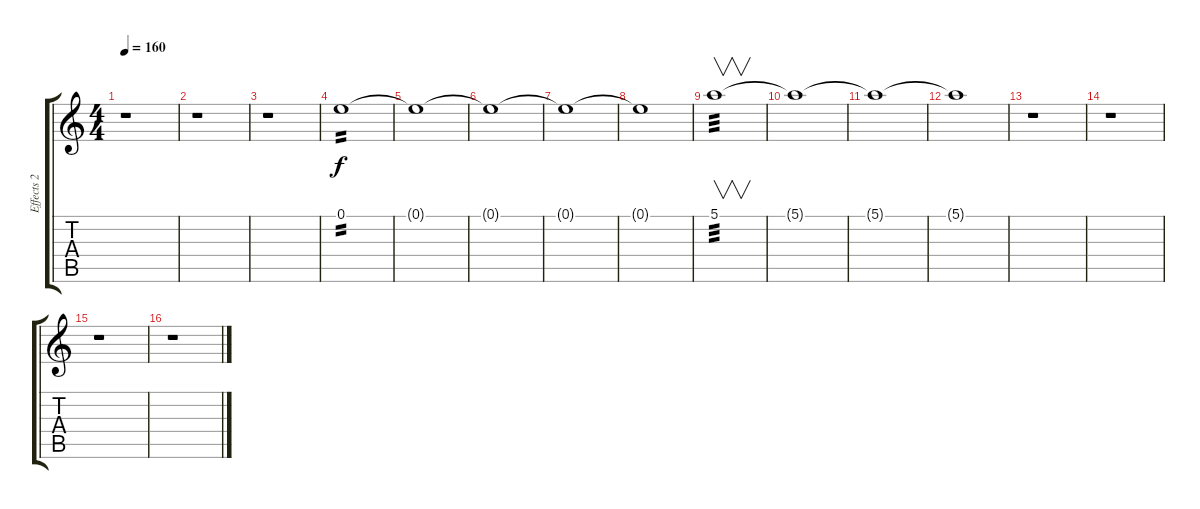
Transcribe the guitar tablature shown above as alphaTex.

\track ("Effects 2 (Someone)" "Effects 2 ") {instrument acousticguitarnylon}
\staff {score tabs}
\tuning (E4 B3 G3 D3 A2 E2) {hide}
\ts (4 4)
\tempo 160
\clef g2
\ks c
r.1{dy f} |
r.1 |
r.1 |
0.1.1{tp 2 instrument altosax} |
0.1{t}.1 |
0.1{t}.1 |
0.1{t}.1 |
0.1{t}.1 |
5.1.1{v tp 3} |
5.1{t}.1 |
5.1{t}.1 |
5.1{t}.1 |
r.1 |
r.1 |
r.1 |
r.1
